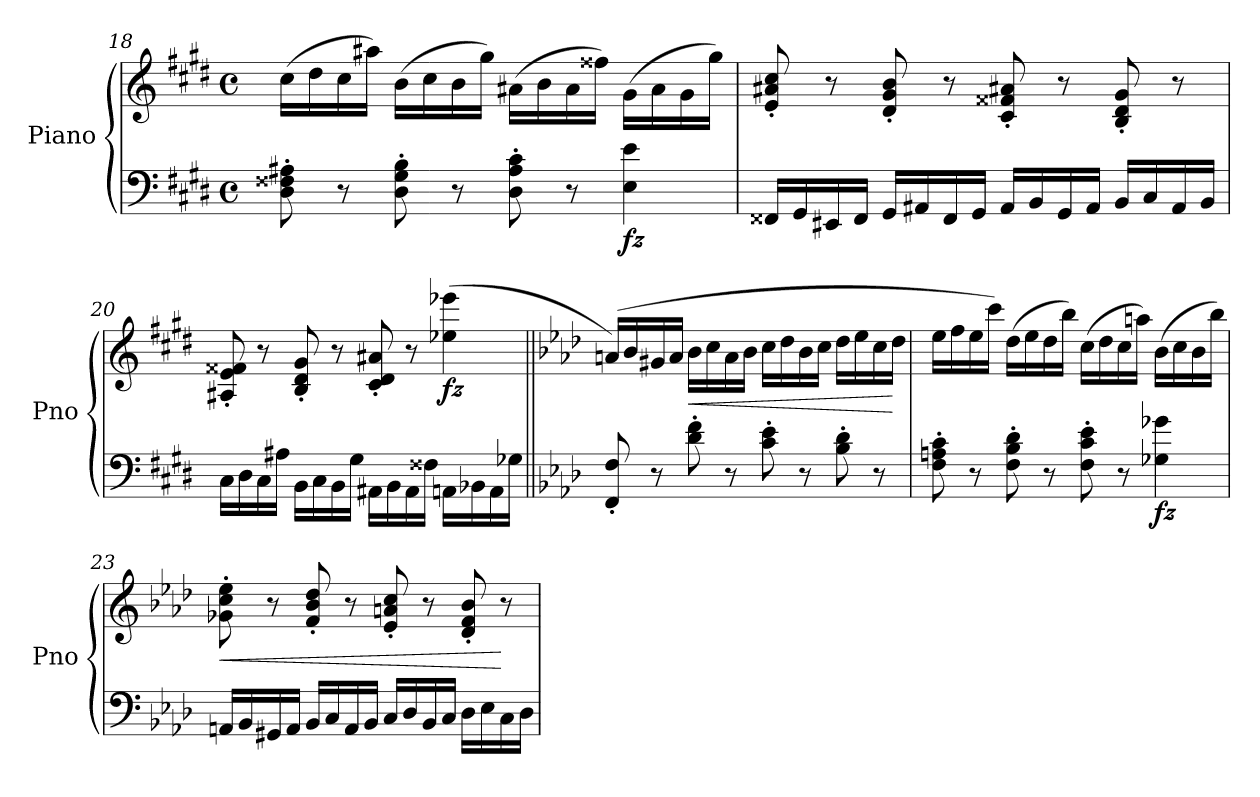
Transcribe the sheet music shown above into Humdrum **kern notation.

**kern	**kern	**dynam
*part1	*part1	*part1
*staff2	*staff1	*staff1/2
*I"Piano	*	*
*I'Pno	*	*
*clefF4	*clefG2	*
*k[f#c#g#d#]	*k[f#c#g#d#]	*
*M4/4	*M4/4	*
*met(c)	*met(c)	*
=18	=18	=18
8D#\' 8F##X\' 8A#X\'	(16cc#\LL	.
.	16dd#\	.
8r	16cc#\	.
.	16aa#X\JJ)	.
8D#\' 8G#\' 8B\'	(16b\LL	.
.	16cc#\	.
8r	16b\	.
.	16gg#\JJ)	.
8D#\' 8A#\' 8c#\'	(16a#X\LL	.
.	16b\	.
8r	16a#\	.
.	16ff##X\JJ)	.
!	!	!LO:DY:b=2
4E\ 4e\	(16g#\LL	fz
.	16a#\	.
.	16g#\	.
.	16gg#\JJ)	.
!!LO:LB:g=z
=19	=19	=19
16FF##X/LL	8e/' 8a#X/' 8cc#/'	.
16GG#/	.	.
16EE#X/	8r	.
16FF##/JJ	.	.
16GG#/LL	8d#/' 8g#/' 8b/'	.
16AA#X/	.	.
16FF##/	8r	.
16GG#/JJ	.	.
16AA#/LL	8c#/' 8f##X/' 8a#X/'	.
16BB/	.	.
16GG#/	8r	.
16AA#/JJ	.	.
16BB/LL	8B/' 8d#/' 8g#/'	.
16C#/	.	.
16AA#/	8r	.
16BB/JJ	.	.
=20	=20	=20
16C#\LL	8A#X/' 8e/' 8f##X/'	.
16D#\	.	.
16C#\	8r	.
16A#X\JJ	.	.
16BB\LL	8B/' 8d#/' 8g#/'	.
16C#\	.	.
16BB\	8r	.
16G#\JJ	.	.
16AA#X\LL	8c#/' 8d#/' 8a#X/'	.
16BB\	.	.
16AA#\	8r	.
16F##X\JJ	.	.
!	!	!LO:DY:b
16AAn\LL	(4ee-X\ 4eee-X\	fz
16BB-X\	.	.
16AA\	.	.
16G-X\JJ	.	.
!!LO:PB:g=z
=21||	=21||	=21||
*k[b-e-a-d-]	*k[b-e-a-d-]	*
8FF/' 8F/'	(16an/LL)	.
.	16b-/	.
8r	16g#X/	.
.	16a/JJ	.
!	!	!LO:HP:b
8d-\' 8f\'	16b-\LL	<
.	16cc\	.
8r	16a\	.
.	16b-\JJ	.
8c\' 8e-\'	16cc\LL	.
.	16dd-\	.
8r	16b-\	.
.	16cc\JJ	.
8B-\' 8d-\'	16dd-\LL	.
.	16ee-\	.
8r	16cc\	.
.	16dd-\JJ	[
=22	=22	=22
8F\' 8An\' 8c\'	16ee-\LL	.
.	16ff\	.
8r	16ee-\	.
.	16ccc\JJ)	.
8F\' 8B-\' 8d-\'	(16dd-\LL	.
.	16ee-\	.
8r	16dd-\	.
.	16bb-\JJ)	.
8F\' 8c\' 8e-\'	(16cc\LL	.
.	16dd-\	.
8r	16cc\	.
.	16aan\JJ)	.
!	!	!LO:DY:b=2
4G-X\ 4g-X\	(16b-\LL	fz
.	16cc\	.
.	16b-\	.
.	16bb-\JJ)	.
=23	=23	=23
!	!	!LO:HP:b
16AAn/LL	8g-X\' 8cc\' 8ee-\'	<
16BB-/	.	.
16GG#X/	8r	.
16AA/JJ	.	.
16BB-/LL	8f/' 8b-/' 8dd-/'	.
16C/	.	.
16AA/	8r	.
16BB-/JJ	.	.
16C/LL	8e-/' 8an/' 8cc/'	.
16D-/	.	.
16BB-/	8r	.
16C/JJ	.	.
16D-\LL	8d-/' 8f/' 8b-/'	.
16E-\	.	.
16C\	8r	[
16D-\JJ	.	.
=	=	=
*-	*-	*-
